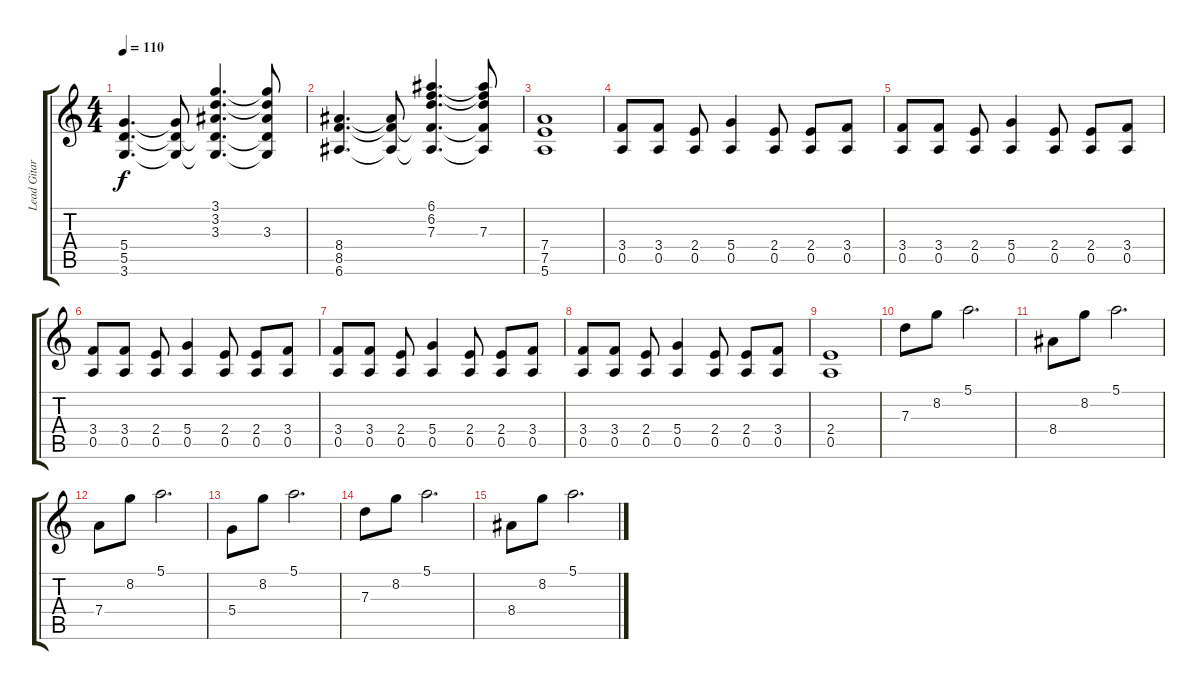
\track ("Lead Gitar" "Lead Gitar") {instrument electricguitarclean}
\staff {score tabs}
\tuning (E4 B3 G3 D3 A2 E2) {hide}
\ts (4 4)
\tempo 110
\clef g2
\ks c
(5.4 5.5 3.6).4{d dy f} (5.4{t} 5.5{t} 3.6{t}).8 (3.1 3.2 3.3 5.5{t} 3.6{t}).4{d} (3.1{t} 3.2{t} 3.3 5.5{t} 3.6{t}).8 |
(8.4 8.5 6.6).4{d} (8.4{t} 8.5{t} 6.6{t}).8 (6.1 6.2 7.3 8.5{t} 6.6{t}).4{d} (6.1{t} 6.2{t} 7.3 8.5{t} 6.6{t}).8 |
(7.4 7.5 5.6).1 |
(3.4 0.5).8 (3.4 0.5).8 (2.4 0.5).8 (5.4 0.5).4 (2.4 0.5).8 (2.4 0.5).8 (3.4 0.5).8 |
(3.4 0.5).8 (3.4 0.5).8 (2.4 0.5).8 (5.4 0.5).4 (2.4 0.5).8 (2.4 0.5).8 (3.4 0.5).8 |
(3.4 0.5).8 (3.4 0.5).8 (2.4 0.5).8 (5.4 0.5).4 (2.4 0.5).8 (2.4 0.5).8 (3.4 0.5).8 |
(3.4 0.5).8 (3.4 0.5).8 (2.4 0.5).8 (5.4 0.5).4 (2.4 0.5).8 (2.4 0.5).8 (3.4 0.5).8 |
(3.4 0.5).8 (3.4 0.5).8 (2.4 0.5).8 (5.4 0.5).4 (2.4 0.5).8 (2.4 0.5).8 (3.4 0.5).8 |
(2.4 0.5).1 |
7.3.8{instrument electricguitarclean} 8.2.8 5.1.2{d} |
8.4.8 8.2.8 5.1.2{d} |
7.4.8 8.2.8 5.1.2{d} |
5.4.8 8.2.8 5.1.2{d} |
7.3.8 8.2.8 5.1.2{d} |
8.4.8 8.2.8 5.1.2{d}
